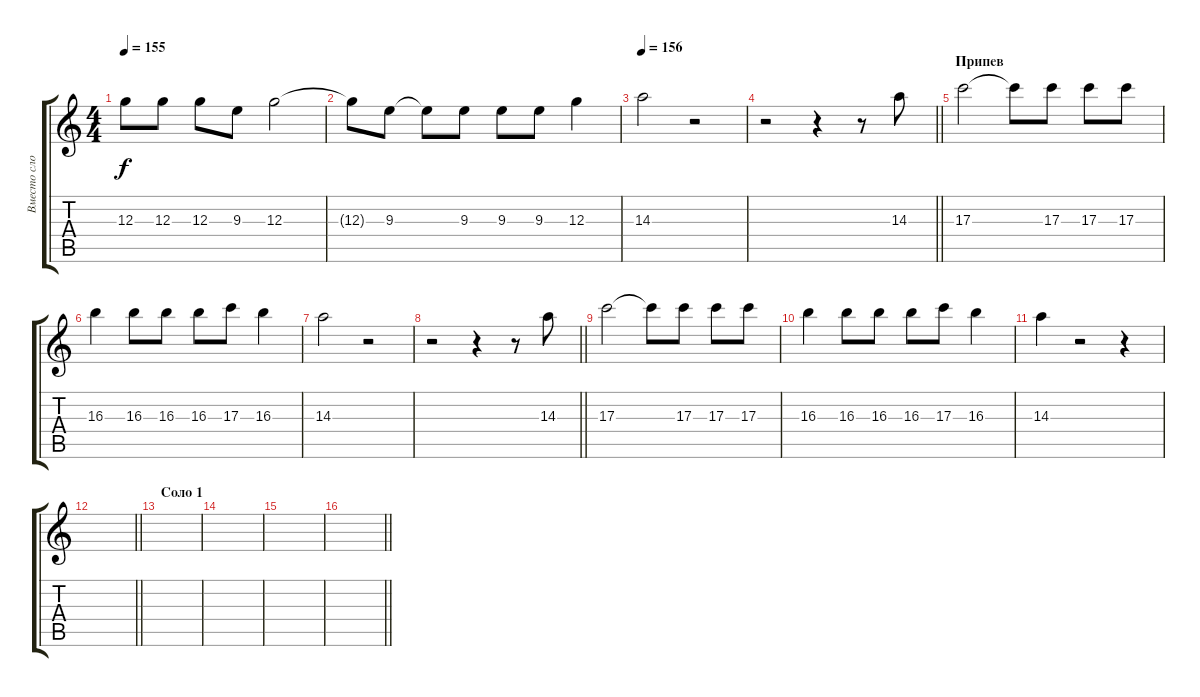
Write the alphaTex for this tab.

\track ("Вместо слов" "Вместо сло") {instrument acousticguitarsteel}
\staff {score tabs}
\tuning (E4 B3 G3 D3 A2 E2) {hide}
\ts (4 4)
\tempo 155
\clef g2
\ks c
12.3.8{dy f} 12.3.8 12.3.8 9.3.8 12.3.2 |
12.3{t}.8 9.3.8 9.3{t}.8 9.3.8 9.3.8 9.3.8 12.3.4 |
\tempo 156
14.3.2 r.2 |
\barLineRight lightlight
r.2 r.4 r.8 14.3.8 |
\section ("" "Припев")
17.3.2 17.3{t}.8 17.3.8 17.3.8 17.3.8 |
16.3.4 16.3.8 16.3.8 16.3.8 17.3.8 16.3.4 |
14.3.2 r.2 |
\barLineRight lightlight
r.2 r.4 r.8 14.3.8 |
17.3.2 17.3{t}.8 17.3.8 17.3.8 17.3.8 |
16.3.4 16.3.8 16.3.8 16.3.8 17.3.8 16.3.4 |
14.3.4 r.2 r.4 |
\barLineRight lightlight
|
\section ("" "Соло 1")
|
|
|
\barLineRight lightlight
